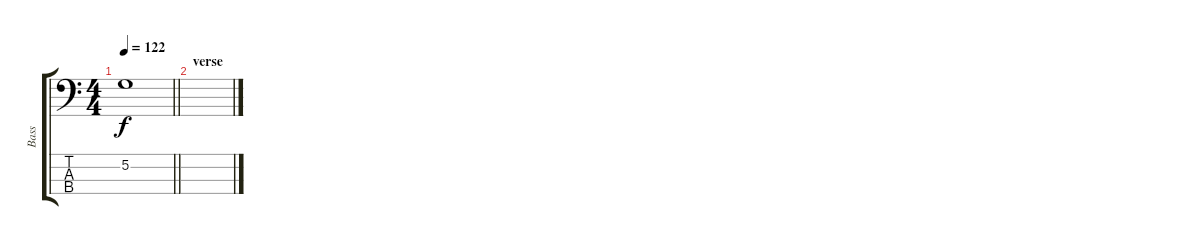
\track ("Bass" "Bass") {instrument electricbassfinger}
\staff {score tabs}
\tuning (G2 D2 A1 E1) {hide}
\ts (4 4)
\tempo 122
\clef f4
\barLineRight lightlight
\ks c
5.2.1{dy f} |
\section ("" "verse")
